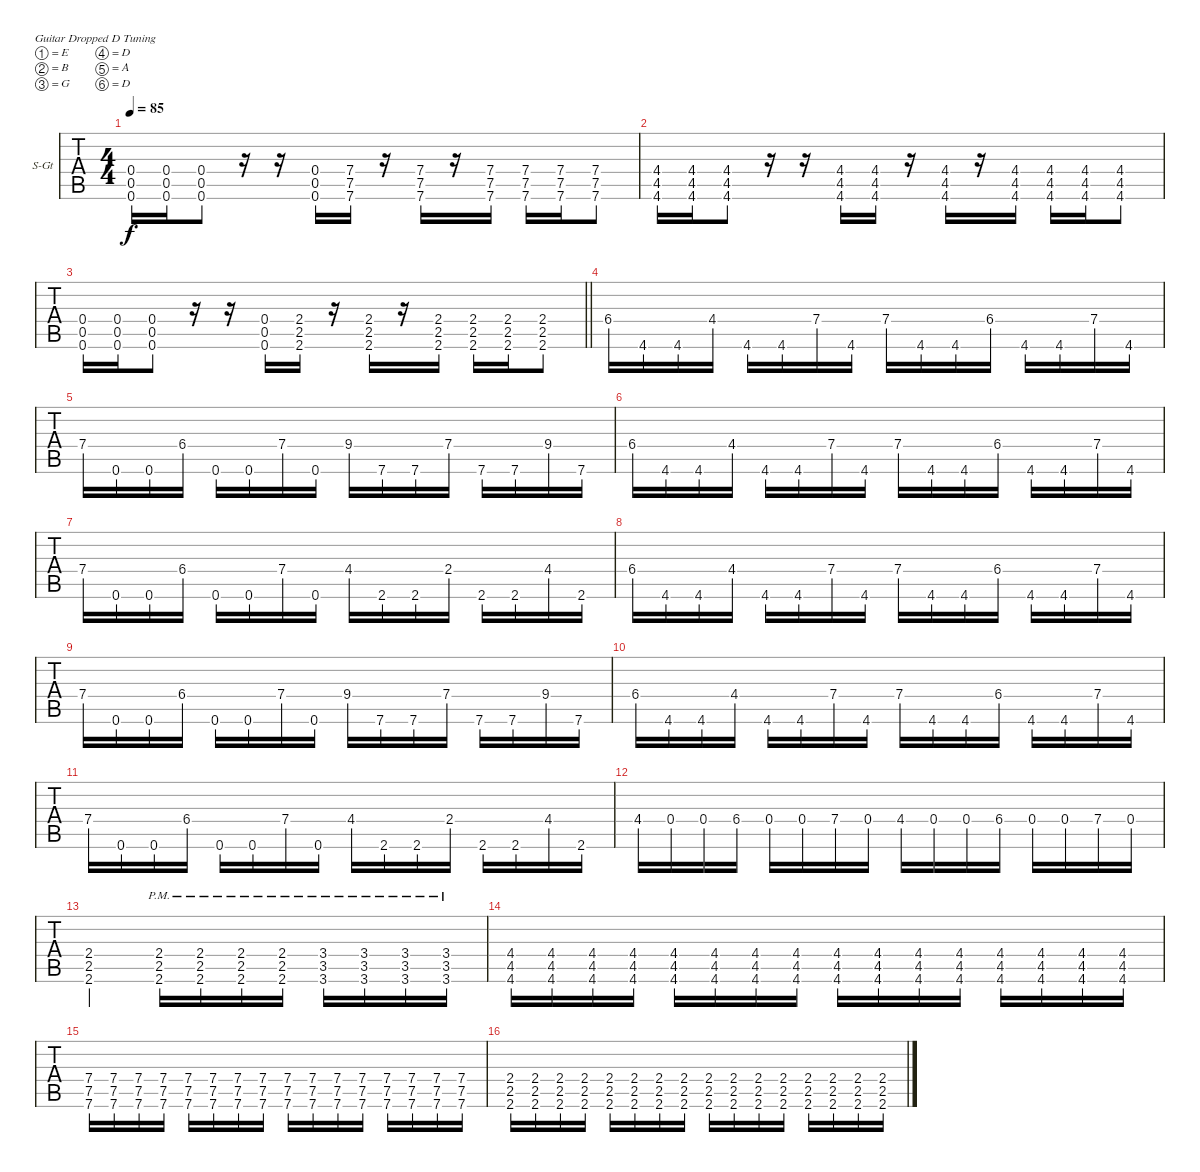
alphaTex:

\bracketExtendMode groupsimilarinstruments
\firstSystemTrackNameOrientation horizontal
\otherSystemsTrackNameOrientation horizontal
\track ("Rythm" "S-Gt") {instrument acousticguitarsteel}
\staff {tabs}
\tuning (E4 B3 G3 D3 A2 D2)
\ts (4 4)
\tempo 85
\clef g2
\ks c
(0.4 0.5 0.6).16{dy f} (0.4 0.5 0.6).16 (0.4 0.5 0.6).8 r.16 r.16 (0.4 0.5 0.6).16 (7.4 7.5 7.6).16 r.16 (7.4 7.5 7.6).16 r.16 (7.4 7.5 7.6).16 (7.4 7.5 7.6).16 (7.4 7.5 7.6).16 (7.4 7.5 7.6).8 |
(4.4 4.5 4.6).16 (4.4 4.5 4.6).16 (4.4 4.5 4.6).8 r.16 r.16 (4.4 4.5 4.6).16 (4.4 4.5 4.6).16 r.16 (4.4 4.5 4.6).16 r.16 (4.4 4.5 4.6).16 (4.4 4.5 4.6).16 (4.4 4.5 4.6).16 (4.4 4.5 4.6).8 |
\barLineRight lightlight
(0.4 0.5 0.6).16 (0.4 0.5 0.6).16 (0.4 0.5 0.6).8 r.16 r.16 (0.4 0.5 0.6).16 (2.4 2.5 2.6).16 r.16 (2.4 2.5 2.6).16 r.16 (2.4 2.5 2.6).16 (2.4 2.5 2.6).16 (2.4 2.5 2.6).16 (2.4 2.5 2.6).8 |
6.4.16 4.6.16 4.6.16 4.4.16 4.6.16 4.6.16 7.4.16 4.6.16 7.4.16 4.6.16 4.6.16 6.4.16 4.6.16 4.6.16 7.4.16 4.6.16 |
7.4.16 0.6.16 0.6.16 6.4.16 0.6.16 0.6.16 7.4.16 0.6.16 9.4.16 7.6.16 7.6.16 7.4.16 7.6.16 7.6.16 9.4.16 7.6.16 |
6.4.16 4.6.16 4.6.16 4.4.16 4.6.16 4.6.16 7.4.16 4.6.16 7.4.16 4.6.16 4.6.16 6.4.16 4.6.16 4.6.16 7.4.16 4.6.16 |
7.4.16 0.6.16 0.6.16 6.4.16 0.6.16 0.6.16 7.4.16 0.6.16 4.4.16 2.6.16 2.6.16 2.4.16 2.6.16 2.6.16 4.4.16 2.6.16 |
6.4.16 4.6.16 4.6.16 4.4.16 4.6.16 4.6.16 7.4.16 4.6.16 7.4.16 4.6.16 4.6.16 6.4.16 4.6.16 4.6.16 7.4.16 4.6.16 |
7.4.16 0.6.16 0.6.16 6.4.16 0.6.16 0.6.16 7.4.16 0.6.16 9.4.16 7.6.16 7.6.16 7.4.16 7.6.16 7.6.16 9.4.16 7.6.16 |
6.4.16 4.6.16 4.6.16 4.4.16 4.6.16 4.6.16 7.4.16 4.6.16 7.4.16 4.6.16 4.6.16 6.4.16 4.6.16 4.6.16 7.4.16 4.6.16 |
7.4.16 0.6.16 0.6.16 6.4.16 0.6.16 0.6.16 7.4.16 0.6.16 4.4.16 2.6.16 2.6.16 2.4.16 2.6.16 2.6.16 4.4.16 2.6.16 |
4.4.16 0.4.16 0.4.16 6.4.16 0.4.16 0.4.16 7.4.16 0.4.16 4.4.16 0.4.16 0.4.16 6.4.16 0.4.16 0.4.16 7.4.16 0.4.16 |
(2.4 2.5 2.6).2 (2.4{pm} 2.5{pm} 2.6{pm}).16 (2.4{pm} 2.5{pm} 2.6{pm}).16 (2.4{pm} 2.5{pm} 2.6{pm}).16 (2.4{pm} 2.5{pm} 2.6{pm}).16 (3.4{pm} 3.5{pm} 3.6{pm}).16 (3.4{pm} 3.5{pm} 3.6{pm}).16 (3.4{pm} 3.5{pm} 3.6{pm}).16 (3.4{pm} 3.5{pm} 3.6{pm}).16 |
(4.4 4.5 4.6).16 (4.4 4.5 4.6).16 (4.4 4.5 4.6).16 (4.4 4.5 4.6).16 (4.4 4.5 4.6).16 (4.4 4.5 4.6).16 (4.4 4.5 4.6).16 (4.4 4.5 4.6).16 (4.4 4.5 4.6).16 (4.4 4.5 4.6).16 (4.4 4.5 4.6).16 (4.4 4.5 4.6).16 (4.4 4.5 4.6).16 (4.4 4.5 4.6).16 (4.4 4.5 4.6).16 (4.4 4.5 4.6).16 |
(7.4 7.5 7.6).16 (7.4 7.5 7.6).16 (7.4 7.5 7.6).16 (7.4 7.5 7.6).16 (7.4 7.5 7.6).16 (7.4 7.5 7.6).16 (7.4 7.5 7.6).16 (7.4 7.5 7.6).16 (7.4 7.5 7.6).16 (7.4 7.5 7.6).16 (7.4 7.5 7.6).16 (7.4 7.5 7.6).16 (7.4 7.5 7.6).16 (7.4 7.5 7.6).16 (7.4 7.5 7.6).16 (7.4 7.5 7.6).16 |
(2.4 2.5 2.6).16 (2.4 2.5 2.6).16 (2.4 2.5 2.6).16 (2.4 2.5 2.6).16 (2.4 2.5 2.6).16 (2.4 2.5 2.6).16 (2.4 2.5 2.6).16 (2.4 2.5 2.6).16 (2.4 2.5 2.6).16 (2.4 2.5 2.6).16 (2.4 2.5 2.6).16 (2.4 2.5 2.6).16 (2.4 2.5 2.6).16 (2.4 2.5 2.6).16 (2.4 2.5 2.6).16 (2.4 2.5 2.6).16
